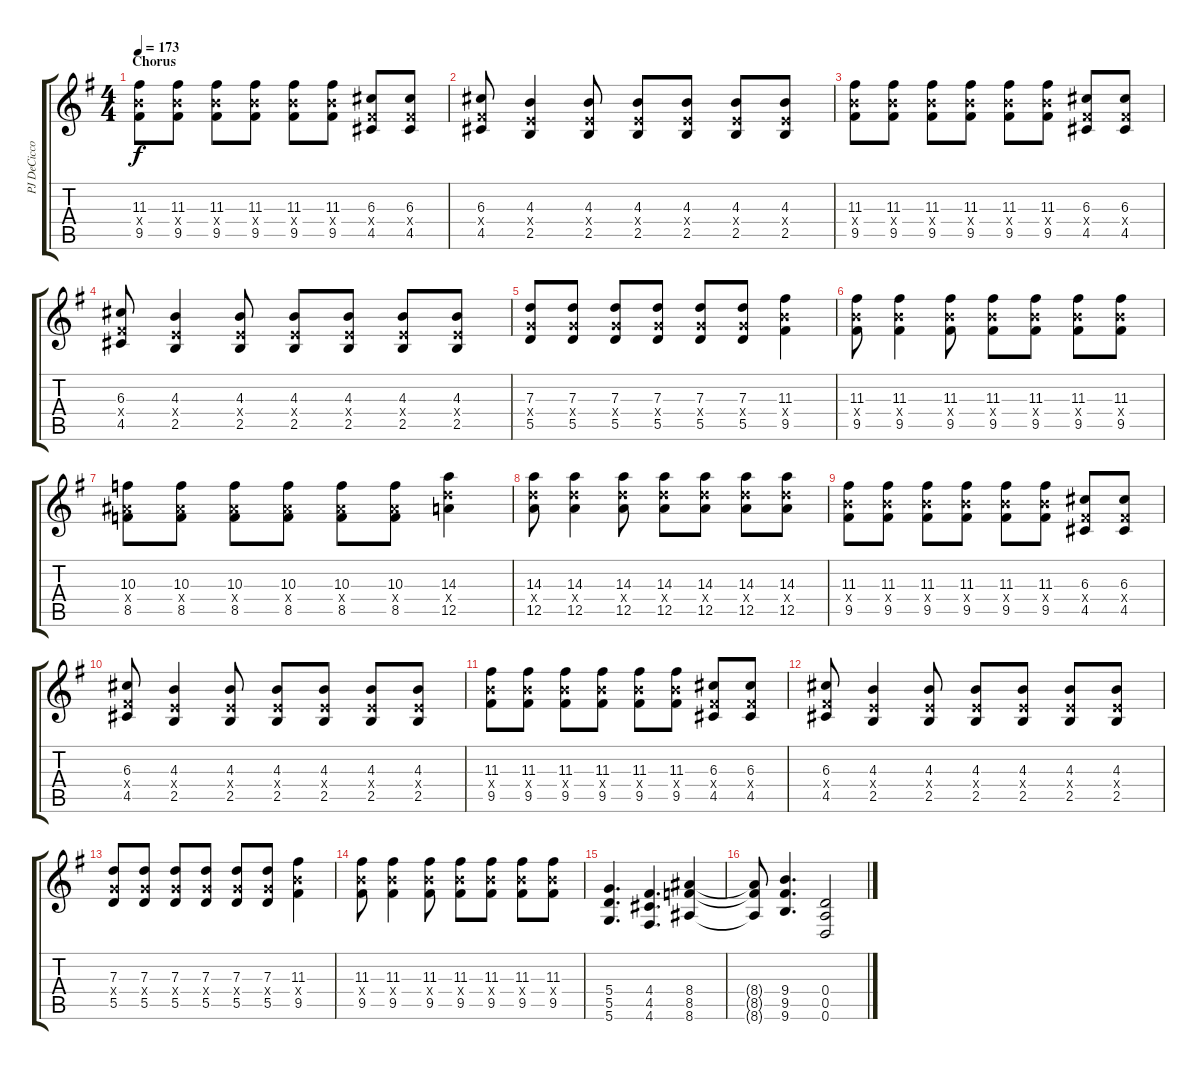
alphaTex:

\track ("PJ DeCicco" "PJ DeCicco") {instrument distortionguitar}
\staff {score tabs}
\tuning (E4 B3 G3 D3 A2 D2) {hide}
\ts (4 4)
\section ("" "Chorus")
\tempo 173
\clef g2
\ks g
(11.3 9.4{x} 9.5).8{dy f} (11.3 9.4{x} 9.5).8 (11.3 9.4{x} 9.5).8 (11.3 9.4{x} 9.5).8 (11.3 9.4{x} 9.5).8 (11.3 9.4{x} 9.5).8 (6.3 4.4{x} 4.5).8 (6.3 4.4{x} 4.5).8 |
(6.3 4.4{x} 4.5).8 (4.3 2.4{x} 2.5).4 (4.3 2.4{x} 2.5).8 (4.3 2.4{x} 2.5).8 (4.3 2.4{x} 2.5).8 (4.3 2.4{x} 2.5).8 (4.3 2.4{x} 2.5).8 |
(11.3 9.4{x} 9.5).8 (11.3 9.4{x} 9.5).8 (11.3 9.4{x} 9.5).8 (11.3 9.4{x} 9.5).8 (11.3 9.4{x} 9.5).8 (11.3 9.4{x} 9.5).8 (6.3 4.4{x} 4.5).8 (6.3 4.4{x} 4.5).8 |
(6.3 4.4{x} 4.5).8 (4.3 2.4{x} 2.5).4 (4.3 2.4{x} 2.5).8 (4.3 2.4{x} 2.5).8 (4.3 2.4{x} 2.5).8 (4.3 2.4{x} 2.5).8 (4.3 2.4{x} 2.5).8 |
(7.3 5.4{x} 5.5).8 (7.3 5.4{x} 5.5).8 (7.3 5.4{x} 5.5).8 (7.3 5.4{x} 5.5).8 (7.3 5.4{x} 5.5).8 (7.3 5.4{x} 5.5).8 (11.3 9.4{x} 9.5).4 |
(11.3 9.4{x} 9.5).8 (11.3 9.4{x} 9.5).4 (11.3 9.4{x} 9.5).8 (11.3 9.4{x} 9.5).8 (11.3 9.4{x} 9.5).8 (11.3 9.4{x} 9.5).8 (11.3 9.4{x} 9.5).8 |
(10.3 8.4{x} 8.5).8 (10.3 8.4{x} 8.5).8 (10.3 8.4{x} 8.5).8 (10.3 8.4{x} 8.5).8 (10.3 8.4{x} 8.5).8 (10.3 8.4{x} 8.5).8 (14.3 12.4{x} 12.5).4 |
(14.3 12.4{x} 12.5).8 (14.3 12.4{x} 12.5).4 (14.3 12.4{x} 12.5).8 (14.3 12.4{x} 12.5).8 (14.3 12.4{x} 12.5).8 (14.3 12.4{x} 12.5).8 (14.3 12.4{x} 12.5).8 |
(11.3 9.4{x} 9.5).8 (11.3 9.4{x} 9.5).8 (11.3 9.4{x} 9.5).8 (11.3 9.4{x} 9.5).8 (11.3 9.4{x} 9.5).8 (11.3 9.4{x} 9.5).8 (6.3 4.4{x} 4.5).8 (6.3 4.4{x} 4.5).8 |
(6.3 4.4{x} 4.5).8 (4.3 2.4{x} 2.5).4 (4.3 2.4{x} 2.5).8 (4.3 2.4{x} 2.5).8 (4.3 2.4{x} 2.5).8 (4.3 2.4{x} 2.5).8 (4.3 2.4{x} 2.5).8 |
(11.3 9.4{x} 9.5).8 (11.3 9.4{x} 9.5).8 (11.3 9.4{x} 9.5).8 (11.3 9.4{x} 9.5).8 (11.3 9.4{x} 9.5).8 (11.3 9.4{x} 9.5).8 (6.3 4.4{x} 4.5).8 (6.3 4.4{x} 4.5).8 |
(6.3 4.4{x} 4.5).8 (4.3 2.4{x} 2.5).4 (4.3 2.4{x} 2.5).8 (4.3 2.4{x} 2.5).8 (4.3 2.4{x} 2.5).8 (4.3 2.4{x} 2.5).8 (4.3 2.4{x} 2.5).8 |
(7.3 5.4{x} 5.5).8 (7.3 5.4{x} 5.5).8 (7.3 5.4{x} 5.5).8 (7.3 5.4{x} 5.5).8 (7.3 5.4{x} 5.5).8 (7.3 5.4{x} 5.5).8 (11.3 9.4{x} 9.5).4 |
(11.3 9.4{x} 9.5).8 (11.3 9.4{x} 9.5).4 (11.3 9.4{x} 9.5).8 (11.3 9.4{x} 9.5).8 (11.3 9.4{x} 9.5).8 (11.3 9.4{x} 9.5).8 (11.3 9.4{x} 9.5).8 |
(5.4 5.5 5.6).4{d} (4.4 4.5 4.6).4{d} (8.4 8.5 8.6).4 |
(8.4{t} 8.5{t} 8.6{t}).8 (9.4 9.5 9.6).4{d} (0.4 0.5 0.6).2
